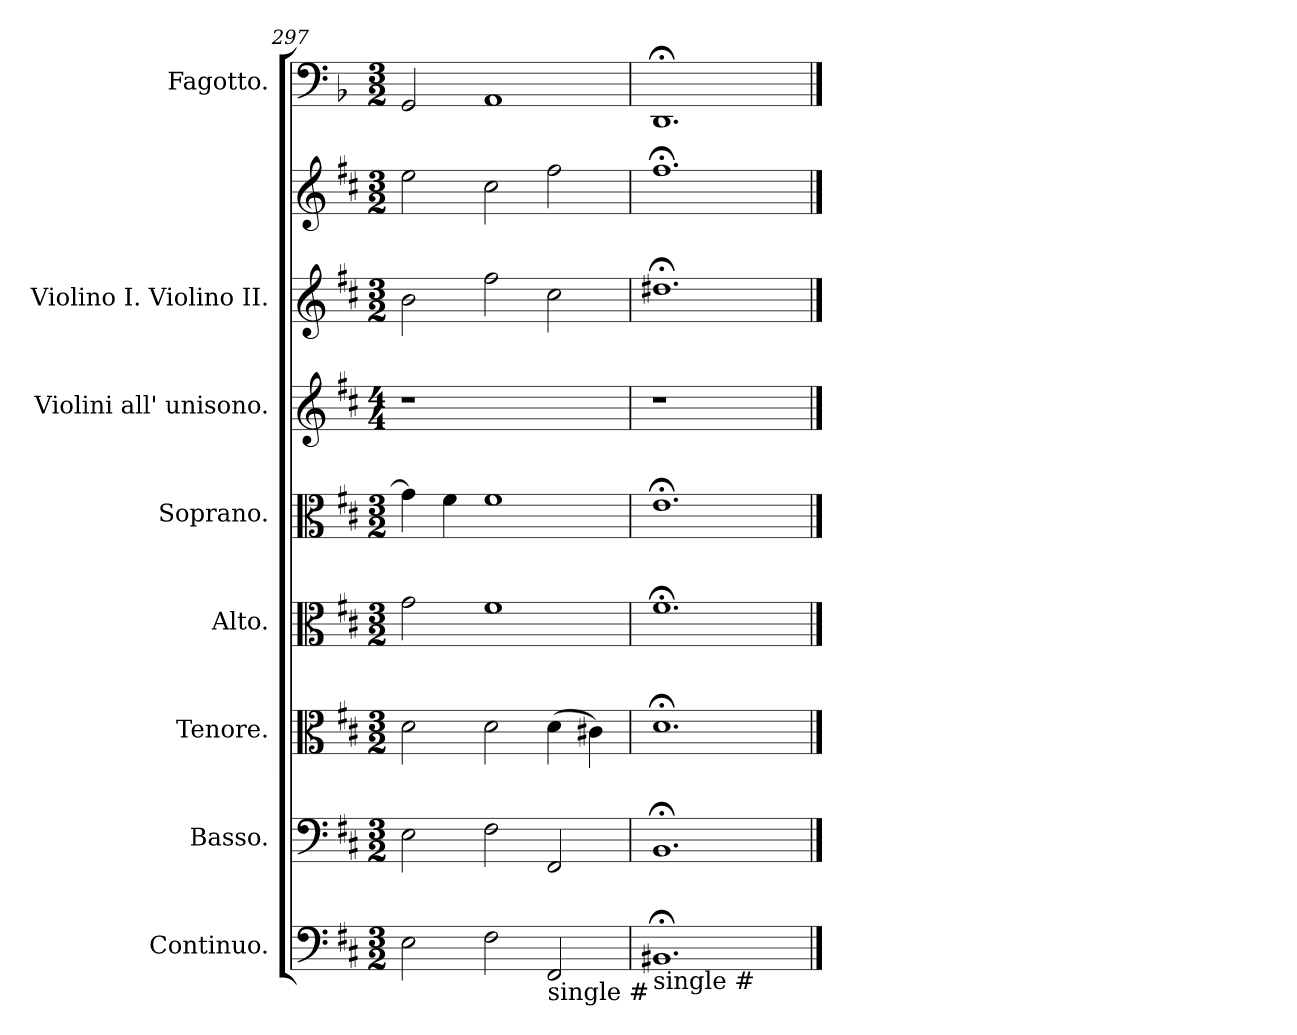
**kern	**kern	**kern	**kern	**kern	**kern	**kern	**kern	**kern
*part8	*part7	*part6	*part5	*part4	*part3	*part2	*part2	*part1
*staff9	*staff8	*staff7	*staff6	*staff5	*staff4	*staff3	*staff2	*staff1
*I"Continuo.	*I"Basso.	*I"Tenore.	*I"Alto.	*I"Soprano.	*I"Violini all' unisono.	*I"Violino I. Violino II.	*	*I"Fagotto.
*I'Continuo.	*I'Basso.	*I'Tenore.	*I'Alto.	*I'Soprano.	*I'Vln	*I'Violino I.	*	*I'Fagotto.
*clefF4	*clefF4	*clefC3	*clefC3	*clefC3	*clefG2	*clefG2	*clefG2	*clefF4
*	*	*	*	*	*	*	*	*ITrd2c3
*k[f#c#]	*k[f#c#]	*k[f#c#]	*k[f#c#]	*k[f#c#]	*k[f#c#]	*k[f#c#]	*k[f#c#]	*k[f#c#]
*D:	*D:	*D:	*D:	*D:	*D:	*D:	*D:	*D:
*M3/2	*M3/2	*M3/2	*M3/2	*M3/2	*M4/4	*M3/2	*M3/2	*M3/2
=297	=297	=297	=297	=297	=297	=297	=297	=297
2E\	2E\	2d\	2g\	4g\]	1r	2b\	2ee\	2EE/
.	.	.	.	4f#\	.	.	.	.
2F#\	2F#\	2d\	1f#	1f#	.	2ff#\	2cc#\	1FF#
!LO:TX:b:t=single #	!	!	!	!	!	!	!	!
2FF#/	2FF#/	(>4d\	.	.	2ryy	2cc#\	2ff#\	.
.	.	4c#X\)	.	.	.	.	.	.
=298!	=298!	=298!	=298!	=298!	=298!	=298!	=298!	=298!
!LO:TX:b:t=single #	!	!	!	!	!	!	!	!
1.BB#;<	1.BB;<	1.d;	1.f#;	1.e;	1r	1.dd#X;	1.ff#;	1.BBB;
.	.	.	.	.	2ryy	.	.	.
==	==	==	==	==	==	==	==	==
*-	*-	*-	*-	*-	*-	*-	*-	*-
